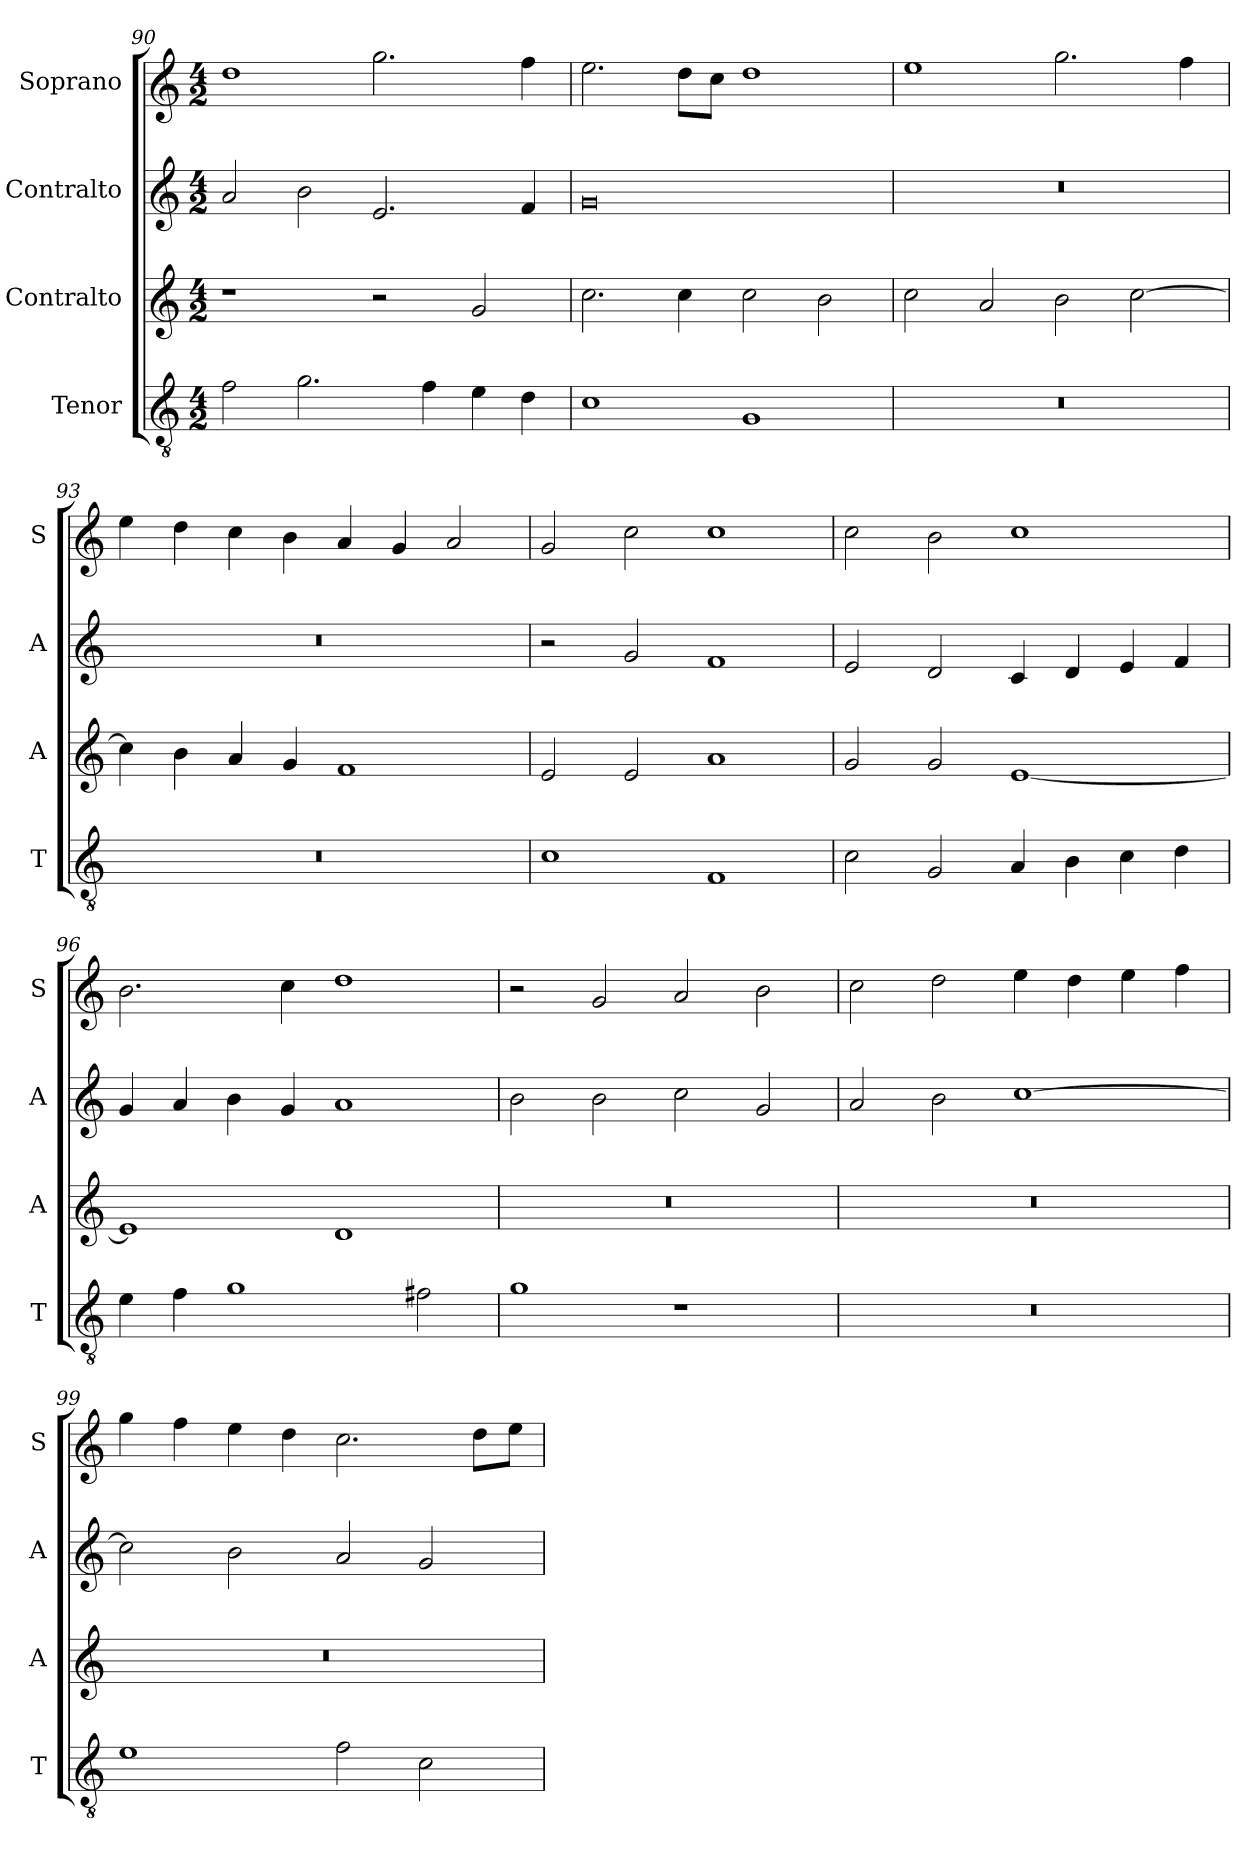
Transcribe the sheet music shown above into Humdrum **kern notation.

**kern	**kern	**kern	**kern
*part4	*part3	*part2	*part1
*staff4	*staff3	*staff2	*staff1
*I"Tenor	*I"Contralto	*I"Contralto	*I"Soprano
*I'T	*I'A	*I'A	*I'S
*clefGv2	*clefG2	*clefG2	*clefG2
*k[]	*k[]	*k[]	*k[]
*G:mix	*G:mix	*G:mix	*G:mix
*M4/2	*M4/2	*M4/2	*M4/2
=90	=90	=90	=90
2f	1r	2a	1dd
2.g	.	2b	.
.	2r	2.e	2.gg
4f	.	.	.
4e	2g	.	.
4d	.	4f	4ff
=91	=91	=91	=91
1c	2.cc	0g	2.ee
.	4cc	.	8dd\L
.	.	.	8cc\J
1G	2cc	.	1dd
.	2b	.	.
=92	=92	=92	=92
0r	2cc	0r	1ee
.	2a	.	.
.	2b	.	2.gg
.	[2cc	.	.
.	.	.	4ff
=93	=93	=93	=93
0r	4cc]	0r	4ee
.	4b	.	4dd
.	4a	.	4cc
.	4g	.	4b
.	1f	.	4a
.	.	.	4g
.	.	.	2a
=94	=94	=94	=94
1c	2e	2r	2g
.	2e	2g	2cc
1F	1a	1f	1cc
=95	=95	=95	=95
2c	2g	2e	2cc
2G	2g	2d	2b
4A	[1e	4c	1cc
4B	.	4d	.
4c	.	4e	.
4d	.	4f	.
=96	=96	=96	=96
4e	1e]	4g	2.b
4f	.	4a	.
1g	.	4b	.
.	.	4g	4cc
.	1d	1a	1dd
2f#X	.	.	.
=97	=97	=97	=97
1g	0r	2b	2r
.	.	2b	2g
1r	.	2cc	2a
.	.	2g	2b
=98	=98	=98	=98
0r	0r	2a	2cc
.	.	2b	2dd
.	.	[1cc	4ee
.	.	.	4dd
.	.	.	4ee
.	.	.	4ff
=99	=99	=99	=99
1e	0r	2cc]	4gg
.	.	.	4ff
.	.	2b	4ee
.	.	.	4dd
2f	.	2a	2.cc
2c	.	2g	.
.	.	.	8dd\L
.	.	.	8ee\J
=	=	=	=
*-	*-	*-	*-
